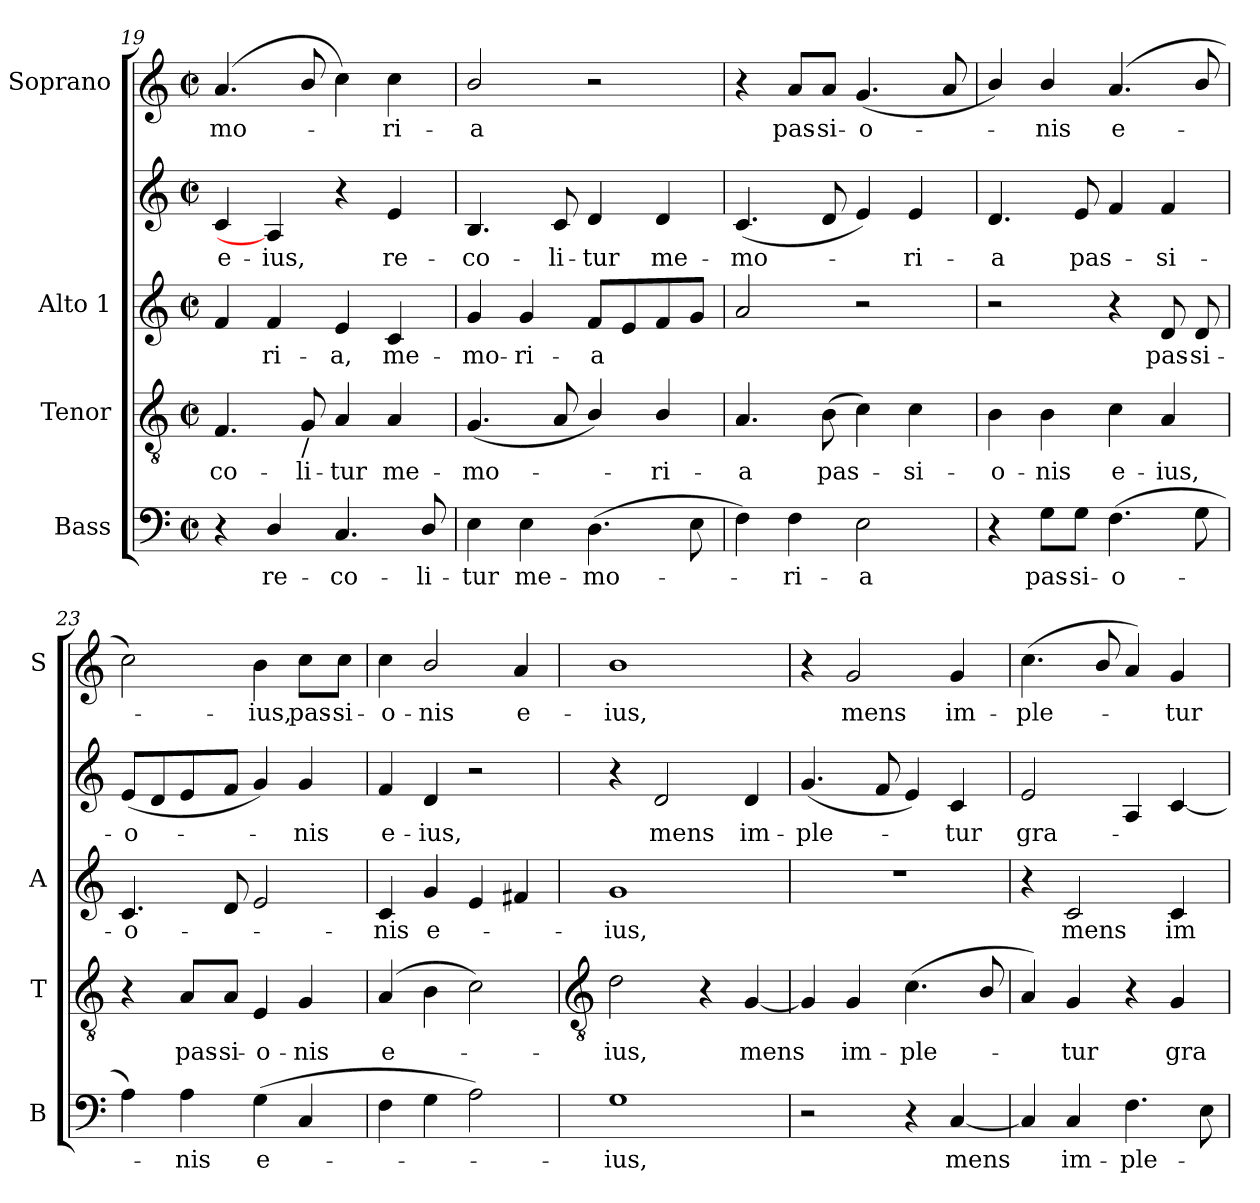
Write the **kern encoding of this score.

**kern	**text	**kern	**text	**kern	**text	**kern	**text	**kern	**text
*part4	*part4	*part3	*part3	*part2	*part2	*part2	*part2	*part1	*part1
*staff5	*staff5	*staff4	*staff4	*staff3	*staff3	*staff2	*staff2	*staff1	*staff1
*I"Bass	*	*I"Tenor	*	*I"Alto 1	*	*	*	*I"Soprano	*
*I'B	*	*I'T	*	*I'A	*	*	*	*I'S	*
!!LO:LB:g=z
*clefF4	*	*clefGv2	*	*clefG2	*	*clefG2	*	*clefG2	*
*k[]	*	*k[]	*	*k[]	*	*k[]	*	*k[]	*
*C:	*	*C:	*	*C:	*	*C:	*	*C:	*
*M2/2	*	*M2/2	*	*M2/2	*	*M2/2	*	*M2/2	*
*met(c|)	*	*met(c|)	*	*met(c|)	*	*met(c|)	*	*met(c|)	*
=19	=19	=19	=19	=19	=19	=19	=19	=19	=19
!	!	!	!LO:LY:b	!	!	!	!LO:LY:b	!	!LO:LY:b
4r	.	4.F	-co-	4f	.	4c	e-	(<4.a	-mo-
!	!LO:LY:b	!	!	!	!LO:LY:b	!	!LO:LY:b	!	!
4D/	re-	.	.	4f	-ri-	4A]	-ius,	.	.
!	!	!LO:TX:b:t=/	!	!	!	!	!	!	!
!	!	!	!LO:LY:b	!	!	!	!	!	!
.	.	8G	-li-	.	.	.	.	8b/	.
!	!LO:LY:b	!	!LO:LY:b	!	!LO:LY:b	!	!	!	!
4.C	-co-	4A	-tur	4e	-a,	4r	.	4cc)	.
!	!	!	!LO:LY:b	!	!LO:LY:b	!	!LO:LY:b	!	!LO:LY:b
.	.	4A	me-	4c	me-	4e	re-	4cc	ri-
!	!LO:LY:b	!	!	!	!	!	!	!	!
8D/	-li-	.	.	.	.	.	.	.	.
=20	=20	=20	=20	=20	=20	=20	=20	=20	=20
!	!LO:LY:b	!	!LO:LY:b	!	!LO:LY:b	!	!LO:LY:b	!	!LO:LY:b
4E	-tur	(<4.G	-mo-	4g	-mo-	4.B	-co-	2b/	-a
!	!LO:LY:b	!	!	!	!LO:LY:b	!	!	!	!
4E	me-	.	.	4g	-ri-	.	.	.	.
!	!	!	!	!	!	!	!LO:LY:b	!	!
.	.	8A	.	.	.	8c	-li-	.	.
!	!LO:LY:b	!	!	!	!LO:LY:b	!	!LO:LY:b	!	!
(>4.D	-mo-	4B/)	.	8fL	-a	4d	-tur	2r	.
.	.	.	.	8e	.	.	.	.	.
!	!	!	!LO:LY:b	!	!	!	!LO:LY:b	!	!
.	.	4B/	ri-	8f	.	4d	me-	.	.
8E	.	.	.	8gJ	.	.	.	.	.
=21	=21	=21	=21	=21	=21	=21	=21	=21	=21
!	!	!	!LO:LY:b	!	!	!	!LO:LY:b	!	!
4F)	.	4.A	-a	2a	.	(<4.c	mo-	4r	.
!	!LO:LY:b	!	!	!	!	!	!	!	!LO:LY:b
4F	ri-	.	.	.	.	.	.	8a/L	pas-
!	!	!	!LO:LY:b	!	!	!	!	!	!LO:LY:b
.	.	(>8B	pas-	.	.	8d	.	8a/J	-si-
!	!LO:LY:b	!	!	!	!	!	!	!	!LO:LY:b
2E	-a	4c)	.	2r	.	4e)	.	(<4.g	-o-
!	!	!	!LO:LY:b	!	!	!	!LO:LY:b	!	!
.	.	4c	si-	.	.	4e	ri-	.	.
.	.	.	.	.	.	.	.	8a	.
=22	=22	=22	=22	=22	=22	=22	=22	=22	=22
!	!	!	!LO:LY:b	!	!	!	!LO:LY:b	!	!
4r	.	4B	-o-	2r	.	4.d	-a	4b/)	.
!	!LO:LY:b	!	!LO:LY:b	!	!	!	!	!	!LO:LY:b
8G\L	pas-	4B	-nis	.	.	.	.	4b/	nis
!	!LO:LY:b	!	!	!	!	!	!LO:LY:b	!	!
8G\J	-si-	.	.	.	.	8e	pas-	.	.
!	!LO:LY:b	!	!LO:LY:b	!	!	!	!	!	!LO:LY:b
(>4.F	-o-	4c	e-	4r	.	4f	.	(<4.a	e-
!	!	!	!LO:LY:b	!	!LO:LY:b	!	!LO:LY:b	!	!
.	.	4A	-ius,	8d	-pas-	4f	si-	.	.
!	!	!	!	!	!LO:LY:b	!	!	!	!
8G	.	.	.	8d	-si-	.	.	8b/	.
=23	=23	=23	=23	=23	=23	=23	=23	=23	=23
!	!	!	!	!	!LO:LY:b	!	!LO:LY:b	!	!
4A)	.	4r	.	4.c	o-	(<8eL	-o-	2cc)	.
.	.	.	.	.	.	8d	.	.	.
!	!LO:LY:b	!	!LO:LY:b	!	!	!	!	!	!
4A	nis	8A/L	pas-	.	.	8e	.	.	.
!	!	!	!LO:LY:b	!	!	!	!	!	!
.	.	8A/J	-si-	8d	.	8fJ	.	.	.
!	!LO:LY:b	!	!LO:LY:b	!	!	!	!	!	!LO:LY:b
(>4G	e-	4E	-o-	2e	.	4g)	.	4b	ius,
!	!	!	!LO:LY:b	!	!	!	!LO:LY:b	!	!LO:LY:b
4C	.	4G	-nis	.	.	4g	nis	8cc\L	pas-
!	!	!	!	!	!	!	!	!	!LO:LY:b
.	.	.	.	.	.	.	.	8cc\J	-si-
=24	=24	=24	=24	=24	=24	=24	=24	=24	=24
!	!	!	!LO:LY:b	!	!LO:LY:b	!	!LO:LY:b	!	!LO:LY:b
4F	.	(>4A	e-	4c	nis	4f	e-	4cc	-o-
!	!	!	!	!	!LO:LY:b	!	!LO:LY:b	!	!LO:LY:b
4G	.	4B	.	4g	e-	4d	-ius,	2b/	-nis
2A)	.	2c)	.	4e	.	2r	.	.	.
!	!	!	!	!	!	!	!	!	!LO:LY:b
.	.	.	.	4f#X	.	.	.	4a	e-
!!LO:LB:g=z
=25	=25	=25	=25	=25	=25	=25	=25	=25	=25
*	*	*clefGv2	*	*	*	*	*	*	*
!	!LO:LY:b	!	!LO:LY:b	!	!LO:LY:b	!	!	!	!LO:LY:b
1G	ius,	2d	ius,	1g	-ius,	4r	.	1b	-ius,
!	!	!	!	!	!	!	!LO:LY:b	!	!
.	.	.	.	.	.	2d	mens	.	.
.	.	4r	.	.	.	.	.	.	.
!	!	!	!LO:LY:b	!	!	!	!LO:LY:b	!	!
.	.	[4G	mens	.	.	4d	im-	.	.
=26	=26	=26	=26	=26	=26	=26	=26	=26	=26
!	!	!	!	!	!	!	!LO:LY:b	!	!
2r	.	4G]	.	1r	.	(<4.g	ple-	4r	.
!	!	!	!LO:LY:b	!	!	!	!	!	!LO:LY:b
.	.	4G	im-	.	.	.	.	2g	mens
.	.	.	.	.	.	8f	.	.	.
!	!	!	!LO:LY:b	!	!	!	!	!	!
4r	.	(<4.c	-ple-	.	.	4e)	.	.	.
!	!LO:LY:b	!	!	!	!	!	!LO:LY:b	!	!LO:LY:b
[4C	mens	.	.	.	.	4c	tur	4g	im-
.	.	8B/	.	.	.	.	.	.	.
=27	=27	=27	=27	=27	=27	=27	=27	=27	=27
!	!	!	!	!	!	!	!LO:LY:b	!	!LO:LY:b
4C]	.	4A)	.	4r	.	2e	gra-	(<4.cc	-ple-
!	!LO:LY:b	!	!LO:LY:b	!	!LO:LY:b	!	!	!	!
4C	im-	4G	tur	2c	mens	.	.	.	.
.	.	.	.	.	.	.	.	8b/	.
!	!LO:LY:b	!	!	!	!	!	!	!	!
4.F	-ple-	4r	.	.	.	4A	.	4a)	.
!	!	!	!LO:LY:b	!	!LO:LY:b	!	!	!	!LO:LY:b
.	.	4G	gra-	4c	im-	[4c	.	4g	-tur
8E	.	.	.	.	.	.	.	.	.
=	=	=	=	=	=	=	=	=	=
*-	*-	*-	*-	*-	*-	*-	*-	*-	*-
